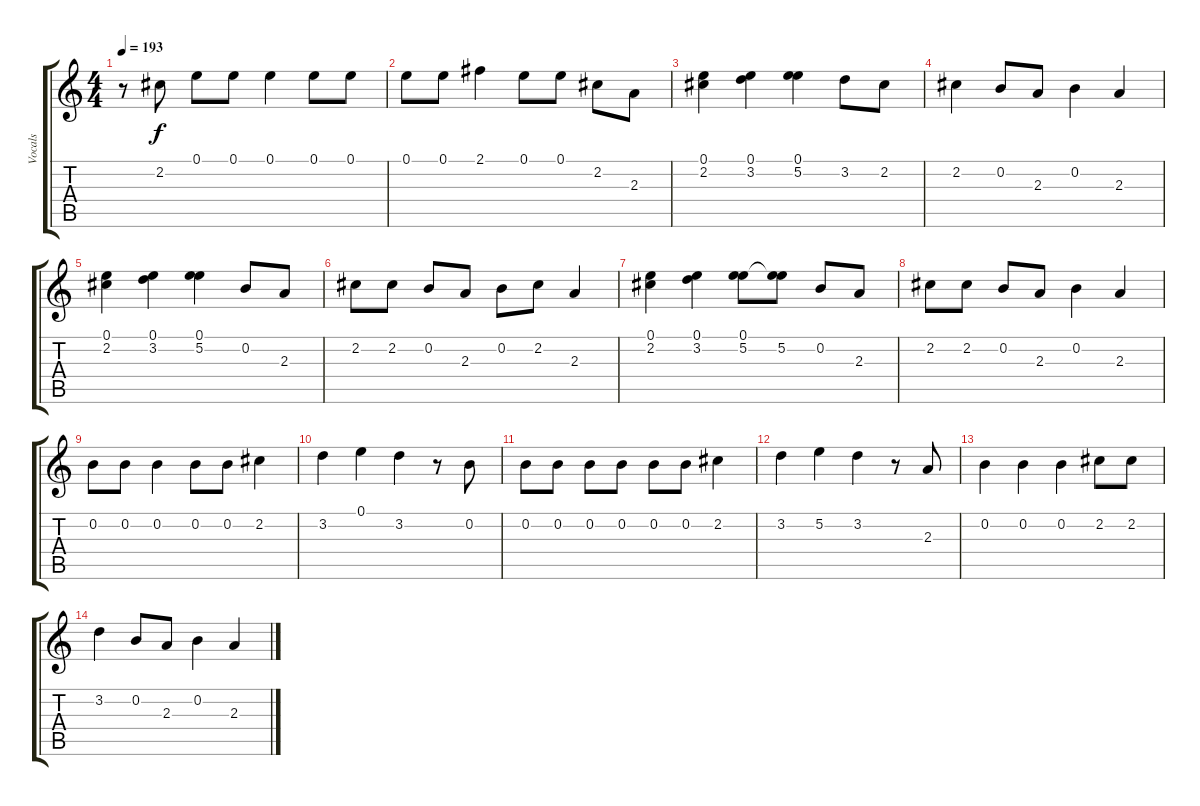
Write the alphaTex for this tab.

\track ("Vocals" "Vocals") {instrument overdrivenguitar}
\staff {score tabs}
\tuning (E4 B3 G3 D3 A2 E2) {hide}
\ts (4 4)
\tempo 193
\clef g2
\ks c
r.8{dy f} 2.2.8 0.1.8 0.1.8 0.1.4 0.1.8 0.1.8 |
0.1.8 0.1.8 2.1.4 0.1.8 0.1.8 2.2.8 2.3.8 |
(0.1 2.2).4 (0.1 3.2).4 (0.1 5.2).4 3.2.8 2.2.8 |
2.2.4 0.2.8 2.3.8 0.2.4 2.3.4 |
(0.1 2.2).4 (0.1 3.2).4 (0.1 5.2).4 0.2.8 2.3.8 |
2.2.8 2.2.8 0.2.8 2.3.8 0.2.8 2.2.8 2.3.4 |
(0.1 2.2).4 (0.1 3.2).4 (0.1 5.2).8 (0.1{t} 5.2).8 0.2.8 2.3.8 |
2.2.8 2.2.8 0.2.8 2.3.8 0.2.4 2.3.4 |
0.2.8 0.2.8 0.2.4 0.2.8 0.2.8 2.2.4 |
3.2.4 0.1.4 3.2.4 r.8 0.2.8 |
0.2.8 0.2.8 0.2.8 0.2.8 0.2.8 0.2.8 2.2.4 |
3.2.4 5.2.4 3.2.4 r.8 2.3.8 |
0.2.4 0.2.4 0.2.4 2.2.8 2.2.8 |
3.2.4 0.2.8 2.3.8 0.2.4 2.3.4
